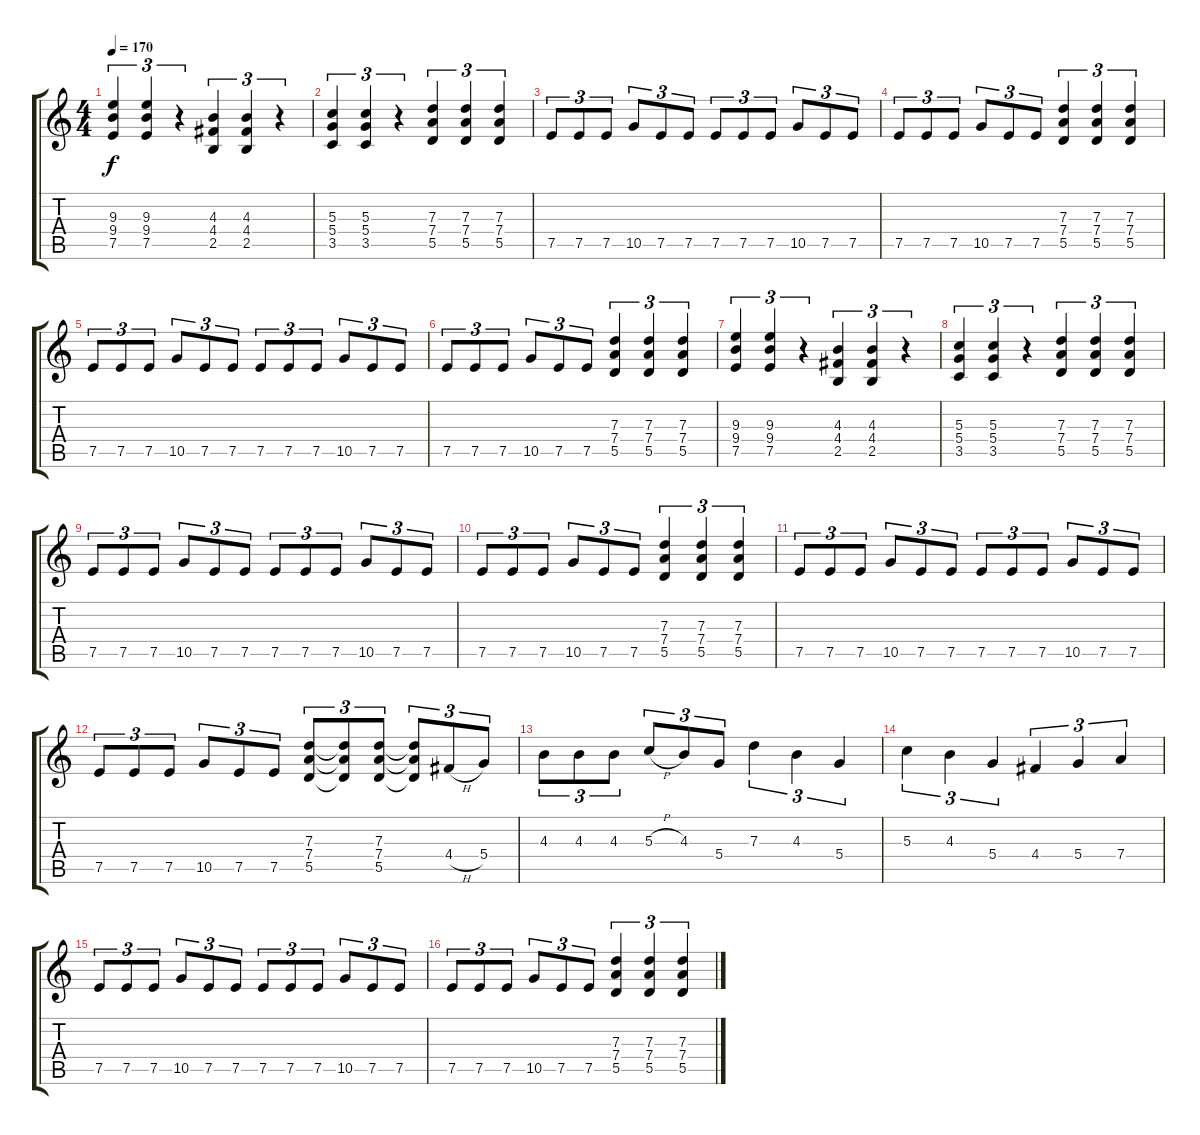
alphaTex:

\track "" {instrument distortionguitar}
\staff {score tabs}
\tuning (E4 B3 G3 D3 A2 E2) {hide}
\ts (4 4)
\tempo 170
\clef g2
\ks c
(9.3 9.4 7.5).4{tu (3 2) dy f} (9.3 9.4 7.5).4{tu (3 2)} r.4{tu (3 2)} (4.3 4.4 2.5).4{tu (3 2)} (4.3 4.4 2.5).4{tu (3 2)} r.4{tu (3 2)} |
(5.3 5.4 3.5).4{tu (3 2)} (5.3 5.4 3.5).4{tu (3 2)} r.4{tu (3 2)} (7.3 7.4 5.5).4{tu (3 2)} (7.3 7.4 5.5).4{tu (3 2)} (7.3 7.4 5.5).4{tu (3 2)} |
7.5.8{tu (3 2)} 7.5.8{tu (3 2)} 7.5.8{tu (3 2)} 10.5.8{tu (3 2)} 7.5.8{tu (3 2)} 7.5.8{tu (3 2)} 7.5.8{tu (3 2)} 7.5.8{tu (3 2)} 7.5.8{tu (3 2)} 10.5.8{tu (3 2)} 7.5.8{tu (3 2)} 7.5.8{tu (3 2)} |
7.5.8{tu (3 2)} 7.5.8{tu (3 2)} 7.5.8{tu (3 2)} 10.5.8{tu (3 2)} 7.5.8{tu (3 2)} 7.5.8{tu (3 2)} (7.3 7.4 5.5).4{tu (3 2)} (7.3 7.4 5.5).4{tu (3 2)} (7.3 7.4 5.5).4{tu (3 2)} |
7.5.8{tu (3 2)} 7.5.8{tu (3 2)} 7.5.8{tu (3 2)} 10.5.8{tu (3 2)} 7.5.8{tu (3 2)} 7.5.8{tu (3 2)} 7.5.8{tu (3 2)} 7.5.8{tu (3 2)} 7.5.8{tu (3 2)} 10.5.8{tu (3 2)} 7.5.8{tu (3 2)} 7.5.8{tu (3 2)} |
7.5.8{tu (3 2)} 7.5.8{tu (3 2)} 7.5.8{tu (3 2)} 10.5.8{tu (3 2)} 7.5.8{tu (3 2)} 7.5.8{tu (3 2)} (7.3 7.4 5.5).4{tu (3 2)} (7.3 7.4 5.5).4{tu (3 2)} (7.3 7.4 5.5).4{tu (3 2)} |
(9.3 9.4 7.5).4{tu (3 2)} (9.3 9.4 7.5).4{tu (3 2)} r.4{tu (3 2)} (4.3 4.4 2.5).4{tu (3 2)} (4.3 4.4 2.5).4{tu (3 2)} r.4{tu (3 2)} |
(5.3 5.4 3.5).4{tu (3 2)} (5.3 5.4 3.5).4{tu (3 2)} r.4{tu (3 2)} (7.3 7.4 5.5).4{tu (3 2)} (7.3 7.4 5.5).4{tu (3 2)} (7.3 7.4 5.5).4{tu (3 2)} |
7.5.8{tu (3 2)} 7.5.8{tu (3 2)} 7.5.8{tu (3 2)} 10.5.8{tu (3 2)} 7.5.8{tu (3 2)} 7.5.8{tu (3 2)} 7.5.8{tu (3 2)} 7.5.8{tu (3 2)} 7.5.8{tu (3 2)} 10.5.8{tu (3 2)} 7.5.8{tu (3 2)} 7.5.8{tu (3 2)} |
7.5.8{tu (3 2)} 7.5.8{tu (3 2)} 7.5.8{tu (3 2)} 10.5.8{tu (3 2)} 7.5.8{tu (3 2)} 7.5.8{tu (3 2)} (7.3 7.4 5.5).4{tu (3 2)} (7.3 7.4 5.5).4{tu (3 2)} (7.3 7.4 5.5).4{tu (3 2)} |
7.5.8{tu (3 2)} 7.5.8{tu (3 2)} 7.5.8{tu (3 2)} 10.5.8{tu (3 2)} 7.5.8{tu (3 2)} 7.5.8{tu (3 2)} 7.5.8{tu (3 2)} 7.5.8{tu (3 2)} 7.5.8{tu (3 2)} 10.5.8{tu (3 2)} 7.5.8{tu (3 2)} 7.5.8{tu (3 2)} |
7.5.8{tu (3 2)} 7.5.8{tu (3 2)} 7.5.8{tu (3 2)} 10.5.8{tu (3 2)} 7.5.8{tu (3 2)} 7.5.8{tu (3 2)} (7.3 7.4 5.5).8{tu (3 2)} (7.3{t} 7.4{t} 5.5{t}).8{tu (3 2)} (7.3 7.4 5.5).8{tu (3 2)} (7.3{t} 7.4{t} 5.5{t}).8{tu (3 2)} 4.4{h}.8{tu (3 2)} 5.4.8{tu (3 2)} |
4.3.8{tu (3 2)} 4.3.8{tu (3 2)} 4.3.8{tu (3 2)} 5.3{h}.8{tu (3 2)} 4.3.8{tu (3 2)} 5.4.8{tu (3 2)} 7.3.4{tu (3 2)} 4.3.4{tu (3 2)} 5.4.4{tu (3 2)} |
5.3.4{tu (3 2)} 4.3.4{tu (3 2)} 5.4.4{tu (3 2)} 4.4.4{tu (3 2)} 5.4.4{tu (3 2)} 7.4.4{tu (3 2)} |
7.5.8{tu (3 2)} 7.5.8{tu (3 2)} 7.5.8{tu (3 2)} 10.5.8{tu (3 2)} 7.5.8{tu (3 2)} 7.5.8{tu (3 2)} 7.5.8{tu (3 2)} 7.5.8{tu (3 2)} 7.5.8{tu (3 2)} 10.5.8{tu (3 2)} 7.5.8{tu (3 2)} 7.5.8{tu (3 2)} |
7.5.8{tu (3 2)} 7.5.8{tu (3 2)} 7.5.8{tu (3 2)} 10.5.8{tu (3 2)} 7.5.8{tu (3 2)} 7.5.8{tu (3 2)} (7.3 7.4 5.5).4{tu (3 2)} (7.3 7.4 5.5).4{tu (3 2)} (7.3 7.4 5.5).4{tu (3 2)}
